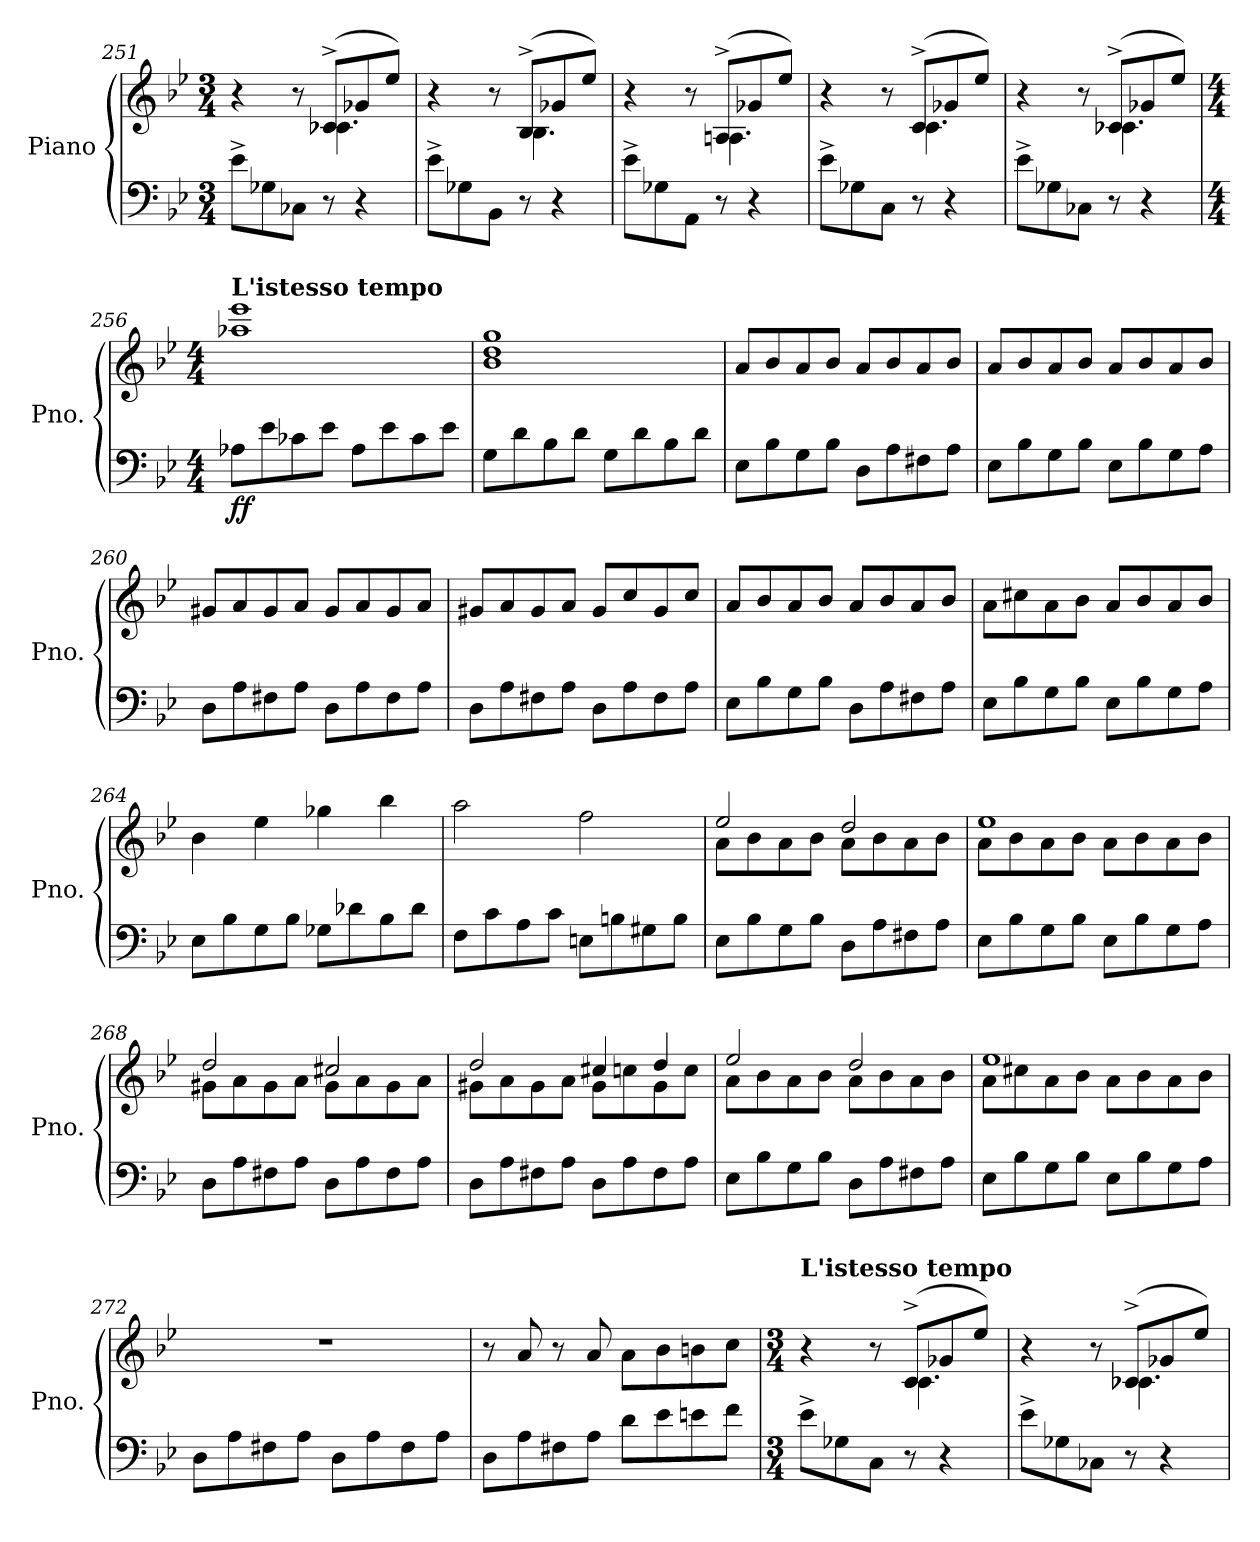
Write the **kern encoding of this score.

**kern	**kern	**dynam
*part1	*part1	*part1
*staff2	*staff1	*staff1/2
*I"Piano	*	*
*I'Pno.	*	*
*clefF4	*clefG2	*
*k[b-e-]	*k[b-e-]	*
*M3/4	*M3/4	*
=251	=251	=251
*	*^	*
8e-^\L	4r	4.ryy	.
8G-X\	.	.	.
8C-X\J	8r	.	.
8r	(<8c-X^/L	4.c-X\	.
4r	8g-X/	.	.
.	8ee-/J)	.	.
=252	=252	=252	=252
8e-^\L	4r	4.ryy	.
8G-X\	.	.	.
8BB-\J	8r	.	.
8r	(<8B-^/L	4.B-\	.
4r	8g-X/	.	.
.	8ee-/J)	.	.
!!LO:LB:g=z	!!
=253	=253	=253	=253
8e-^\L	4r	4.ryy	.
8G-X\	.	.	.
8AA\J	8r	.	.
8r	(<8A^/L	4.An\	.
4r	8g-X/	.	.
.	8ee-/J)	.	.
=254	=254	=254	=254
8e-^\L	4r	4.ryy	.
8G-X\	.	.	.
8C\J	8r	.	.
8r	(<8c^/L	4.c\	.
4r	8g-X/	.	.
.	8ee-/J)	.	.
=255	=255	=255	=255
8e-^\L	4r	4.ryy	.
8G-X\	.	.	.
8C-X\J	8r	.	.
8r	(<8c-X^/L	4.c-X\	.
4r	8g-X/	.	.
.	8ee-/J)	.	.
*	*v	*v	*
=256	=256	=256
*M4/4	*M4/4	*
!	!LO:TX:a:B:t=L'istesso tempo	!
!	!	!LO:DY:b=2
8A-X\L	1aa-X 1eee-	ff
8e-\	.	.
8c-X\	.	.
8e-\J	.	.
8A-\L	.	.
8e-\	.	.
8c-\	.	.
8e-\J	.	.
!!LO:LB:g=z
=257	=257	=257
8G\L	1b- 1dd 1gg	.
8d\	.	.
8B-\	.	.
8d\J	.	.
8G\L	.	.
8d\	.	.
8B-\	.	.
8d\J	.	.
=258	=258	=258
8E-\L	8a/L	.
8B-\	8b-/	.
8G\	8a/	.
8B-\J	8b-/J	.
8D\L	8a/L	.
8A\	8b-/	.
8F#X\	8a/	.
8A\J	8b-/J	.
=259	=259	=259
8E-\L	8a/L	.
8B-\	8b-/	.
8G\	8a/	.
8B-\J	8b-/J	.
8E-\L	8a/L	.
8B-\	8b-/	.
8G\	8a/	.
8A\J	8b-/J	.
=260	=260	=260
8D\L	8g#X/L	.
8A\	8a/	.
8F#X\	8g#/	.
8A\J	8a/J	.
8D\L	8g#/L	.
8A\	8a/	.
8F#\	8g#/	.
8A\J	8a/J	.
=261	=261	=261
8D\L	8g#X/L	.
8A\	8a/	.
8F#X\	8g#/	.
8A\J	8a/J	.
8D\L	8g#/L	.
8A\	8cc/	.
8F#\	8g#/	.
8A\J	8cc/J	.
!!LO:LB:g=z
=262	=262	=262
8E-\L	8a/L	.
8B-\	8b-/	.
8G\	8a/	.
8B-\J	8b-/J	.
8D\L	8a/L	.
8A\	8b-/	.
8F#X\	8a/	.
8A\J	8b-/J	.
=263	=263	=263
8E-\L	8a\L	.
8B-\	8cc#X\	.
8G\	8a\	.
8B-\J	8b-\J	.
8E-\L	8a/L	.
8B-\	8b-/	.
8G\	8a/	.
8A\J	8b-/J	.
=264	=264	=264
8E-\L	4b-\	.
8B-\	.	.
8G\	4ee-\	.
8B-\J	.	.
8G-X\L	4gg-X\	.
8d-X\	.	.
8B-\	4bb-\	.
8d-\J	.	.
=265	=265	=265
8F\L	2aa\	.
8c\	.	.
8A\	.	.
8c\J	.	.
8En\L	2ff\	.
8Bn\	.	.
8G#X\	.	.
8B\J	.	.
=266	=266	=266
*	*^	*
8E-\L	2ee-/	8a\L	.
8B-\	.	8b-\	.
8G\	.	8a\	.
8B-\J	.	8b-\J	.
8D\L	2dd/	8a\L	.
8A\	.	8b-\	.
8F#X\	.	8a\	.
8A\J	.	8b-\J	.
!!LO:LB:g=z	!!
=267	=267	=267	=267
8E-\L	1ee-	8a\L	.
8B-\	.	8b-\	.
8G\	.	8a\	.
8B-\J	.	8b-\J	.
8E-\L	.	8a\L	.
8B-\	.	8b-\	.
8G\	.	8a\	.
8A\J	.	8b-\J	.
=268	=268	=268	=268
8D\L	2dd/	8g#X\L	.
8A\	.	8a\	.
8F#X\	.	8g#\	.
8A\J	.	8a\J	.
8D\L	2cc#X/	8g#\L	.
8A\	.	8a\	.
8F#\	.	8g#\	.
8A\J	.	8a\J	.
=269	=269	=269	=269
8D\L	2dd/	8g#X\L	.
8A\	.	8a\	.
8F#X\	.	8g#\	.
8A\J	.	8a\J	.
8D\L	4cc#X/	8g#\L	.
8A\	.	8ccn\	.
8F#\	4dd/	8g#\	.
8A\J	.	8cc\J	.
=270	=270	=270	=270
8E-\L	2ee-/	8a\L	.
8B-\	.	8b-\	.
8G\	.	8a\	.
8B-\J	.	8b-\J	.
8D\L	2dd/	8a\L	.
8A\	.	8b-\	.
8F#X\	.	8a\	.
8A\J	.	8b-\J	.
!!LO:PB:g=z	!!
=271	=271	=271	=271
8E-\L	1ee-	8a\L	.
8B-\	.	8cc#X\	.
8G\	.	8a\	.
8B-\J	.	8b-\J	.
8E-\L	.	8a\L	.
8B-\	.	8b-\	.
8G\	.	8a\	.
8A\J	.	8b-\J	.
*	*v	*v	*
=272	=272	=272
8D\L	1r	.
8A\	.	.
8F#X\	.	.
8A\J	.	.
8D\L	.	.
8A\	.	.
8F#\	.	.
8A\J	.	.
=273	=273	=273
8D\L	8r	.
8A\	8a/	.
8F#X\	8r	.
8A\J	8a/	.
8d\L	8a\L	.
8e-\	8b-\	.
8en\	8bn\	.
8f\J	8cc\J	.
=274	=274	=274
*M3/4	*M3/4	*
*	*^	*
!	!LO:TX:a:B:t=L'istesso tempo	!	!
8e-^\L	4r	4.ryy	.
8G-X\	.	.	.
8C\J	8r	.	.
8r	(<8c^/L	4.c\	.
4r	8g-X/	.	.
.	8ee-/J)	.	.
!!LO:LB:g=z	!!
=275	=275	=275	=275
8e-^\L	4r	4.ryy	.
8G-X\	.	.	.
8C-X\J	8r	.	.
8r	(<8c-X^/L	4.c-X\	.
4r	8g-X/	.	.
.	8ee-/J)	.	.
*	*v	*v	*
=	=	=
*-	*-	*-
